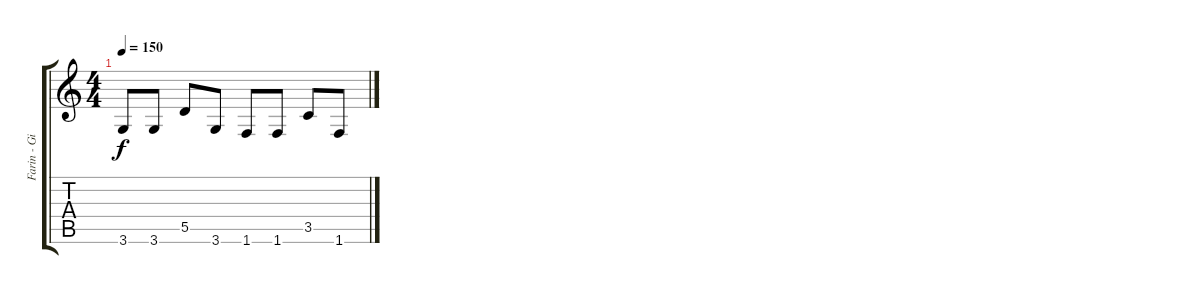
\track ("Farin - Gitarre (Clean)" "Farin - Gi") {instrument electricguitarclean}
\staff {score tabs}
\tuning (E4 B3 G3 D3 A2 E2) {hide}
\ts (4 4)
\tempo 150
\clef g2
\ks c
3.6.8{dy f} 3.6.8 5.5.8 3.6.8 1.6.8 1.6.8 3.5.8 1.6.8
